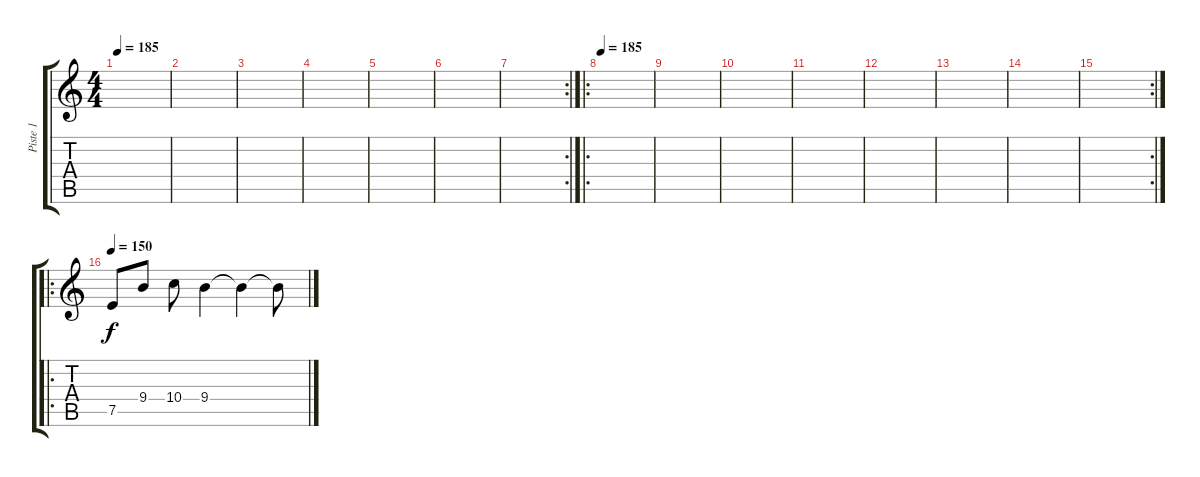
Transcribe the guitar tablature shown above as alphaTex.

\track ("Piste 1" "Piste 1") {instrument electricguitarclean}
\staff {score tabs}
\tuning (E4 B3 G3 D3 A2 E2) {hide}
\ts (4 4)
\tempo 185
\clef g2
\ks c
|
|
|
|
|
|
\rc 2
|
\ro
\tempo 185
|
|
|
|
|
|
|
\rc 2
|
\ro
\tempo 150
7.5.8{instrument electricguitarclean} 9.4.8 10.4.8 9.4.4 9.4{t}.4 9.4{t}.8
